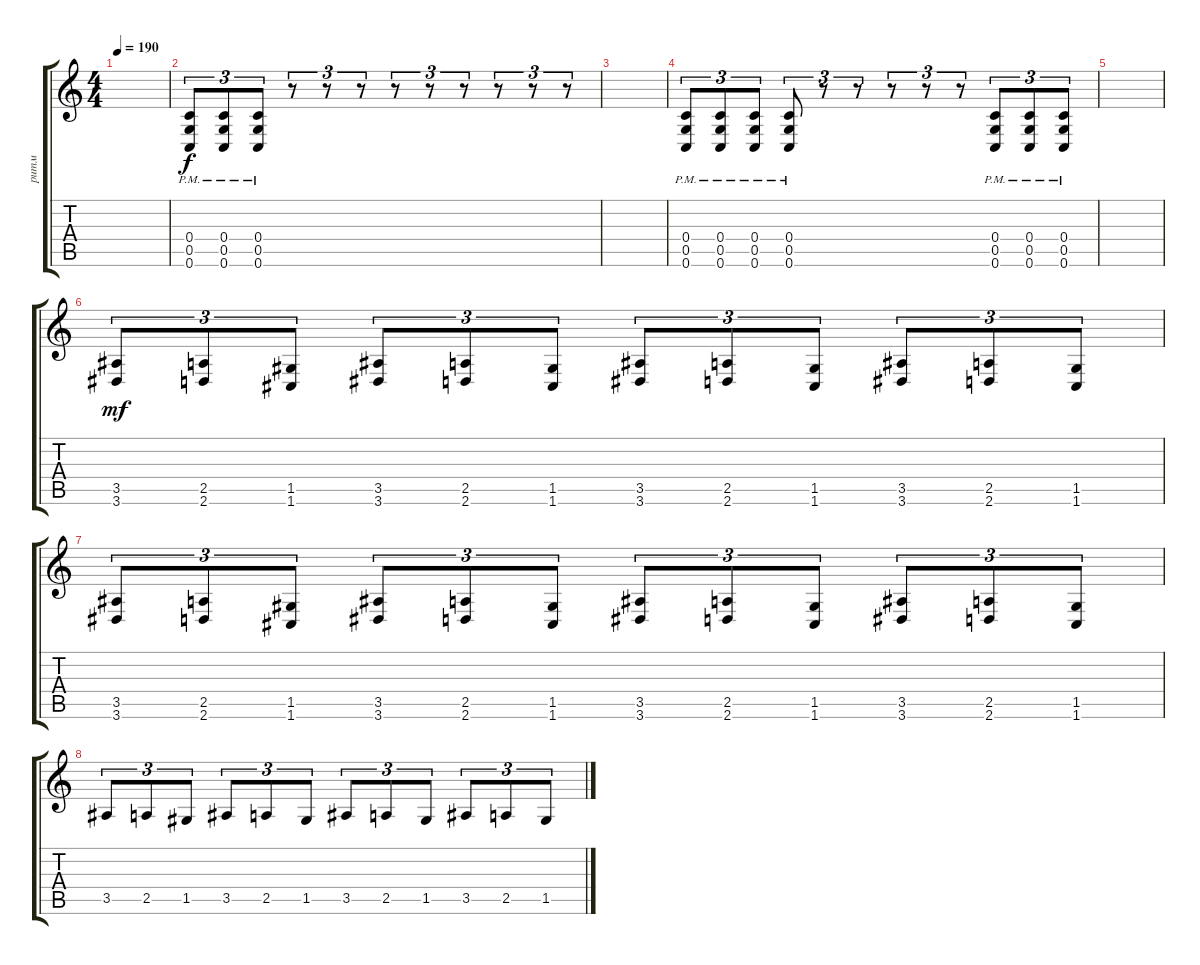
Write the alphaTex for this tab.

\track ("ритм" "ритм") {instrument distortionguitar}
\staff {score tabs}
\tuning (D4 A3 F3 C3 G2 C2) {hide}
\ts (4 4)
\tempo 190
\clef g2
\ks c
|
(0.4{pm} 0.5{pm} 0.6{pm}).8{tu (3 2)} (0.4{pm} 0.5{pm} 0.6{pm}).8{tu (3 2)} (0.4{pm} 0.5{pm} 0.6{pm}).8{tu (3 2)} r.8{tu (3 2)} r.8{tu (3 2)} r.8{tu (3 2)} r.8{tu (3 2)} r.8{tu (3 2)} r.8{tu (3 2)} r.8{tu (3 2)} r.8{tu (3 2)} r.8{tu (3 2)} |
|
(0.4{pm} 0.5{pm} 0.6{pm}).8{tu (3 2)} (0.4{pm} 0.5{pm} 0.6{pm}).8{tu (3 2)} (0.4{pm} 0.5{pm} 0.6{pm}).8{tu (3 2)} (0.4{pm} 0.5{pm} 0.6{pm}).8{tu (3 2)} r.8{tu (3 2)} r.8{tu (3 2)} r.8{tu (3 2)} r.8{tu (3 2)} r.8{tu (3 2)} (0.4{pm} 0.5{pm} 0.6{pm}).8{tu (3 2)} (0.4{pm} 0.5{pm} 0.6{pm}).8{tu (3 2)} (0.4{pm} 0.5{pm} 0.6{pm}).8{tu (3 2)} |
|
(3.5 3.6).8{tu (3 2) dy mf} (2.5 2.6).8{tu (3 2)} (1.5 1.6).8{tu (3 2)} (3.5 3.6).8{tu (3 2)} (2.5 2.6).8{tu (3 2)} (1.5 1.6).8{tu (3 2)} (3.5 3.6).8{tu (3 2)} (2.5 2.6).8{tu (3 2)} (1.5 1.6).8{tu (3 2)} (3.5 3.6).8{tu (3 2)} (2.5 2.6).8{tu (3 2)} (1.5 1.6).8{tu (3 2)} |
(3.5 3.6).8{tu (3 2)} (2.5 2.6).8{tu (3 2)} (1.5 1.6).8{tu (3 2)} (3.5 3.6).8{tu (3 2)} (2.5 2.6).8{tu (3 2)} (1.5 1.6).8{tu (3 2)} (3.5 3.6).8{tu (3 2)} (2.5 2.6).8{tu (3 2)} (1.5 1.6).8{tu (3 2)} (3.5 3.6).8{tu (3 2)} (2.5 2.6).8{tu (3 2)} (1.5 1.6).8{tu (3 2)} |
3.5.8{tu (3 2)} 2.5.8{tu (3 2)} 1.5.8{tu (3 2)} 3.5.8{tu (3 2)} 2.5.8{tu (3 2)} 1.5.8{tu (3 2)} 3.5.8{tu (3 2)} 2.5.8{tu (3 2)} 1.5.8{tu (3 2)} 3.5.8{tu (3 2)} 2.5.8{tu (3 2)} 1.5.8{tu (3 2)}
